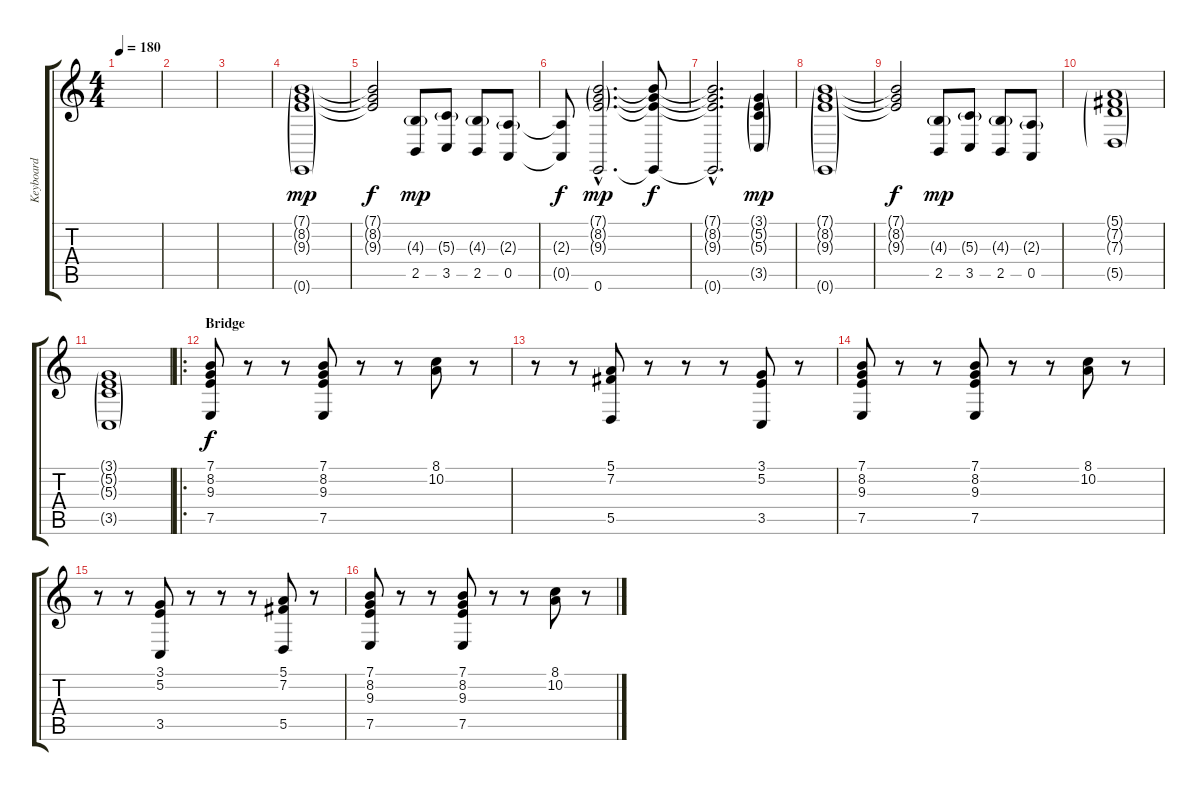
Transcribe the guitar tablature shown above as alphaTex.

\track ("Keyboard" "Keyboard") {instrument choiraahs}
\staff {score tabs}
\tuning (E4 B3 G3 D3 A2 E2) {hide}
\ts (4 4)
\tempo 180
\clef g2
\ks c
|
|
|
(7.1{g} 8.2{g} 9.3{g} 0.6{g}).1{dy mp} |
(7.1{t} 8.2{t} 9.3{t}).2{dy f} (4.3{g} 2.5).8{dy mp} (5.3{g} 3.5).8 (4.3{g} 2.5).8 (2.3{g} 0.5).8 |
(2.3{t} 0.5{t}).8{dy f} (7.1{g hac} 8.2{g hac} 9.3{g hac} 0.6{hac}).2{d dy mp} (7.1{t} 8.2{t} 9.3{t} 0.6{t}).8{dy f} |
(7.1{hac t} 8.2{hac t} 9.3{hac t} 0.6{hac t}).2{d} (3.1{g} 5.2{g} 5.3{g} 3.5{g}).4{dy mp} |
(7.1{g} 8.2{g} 9.3{g} 0.6{g}).1 |
(7.1{t} 8.2{t} 9.3{t}).2{dy f} (4.3{g} 2.5).8{dy mp} (5.3{g} 3.5).8 (4.3{g} 2.5).8 (2.3{g} 0.5).8 |
(5.1{g} 7.2{g} 7.3{g} 5.5{g}).1 |
(3.1{g} 5.2{g} 5.3{g} 3.5{g}).1 |
\ro
\section ("" "Bridge")
(7.1 8.2 9.3 7.5).8{dy f volume 11} r.8 r.8 (7.1 8.2 9.3 7.5).8 r.8 r.8 (8.1 10.2).8 r.8 |
r.8 r.8 (5.1 7.2 5.5).8 r.8 r.8 r.8 (3.1 5.2 3.5).8 r.8 |
(7.1 8.2 9.3 7.5).8{volume 11} r.8 r.8 (7.1 8.2 9.3 7.5).8 r.8 r.8 (8.1 10.2).8 r.8 |
r.8 r.8 (3.1 5.2 3.5).8 r.8 r.8 r.8 (5.1 7.2 5.5).8 r.8 |
(7.1 8.2 9.3 7.5).8 r.8 r.8 (7.1 8.2 9.3 7.5).8 r.8 r.8 (8.1 10.2).8 r.8
